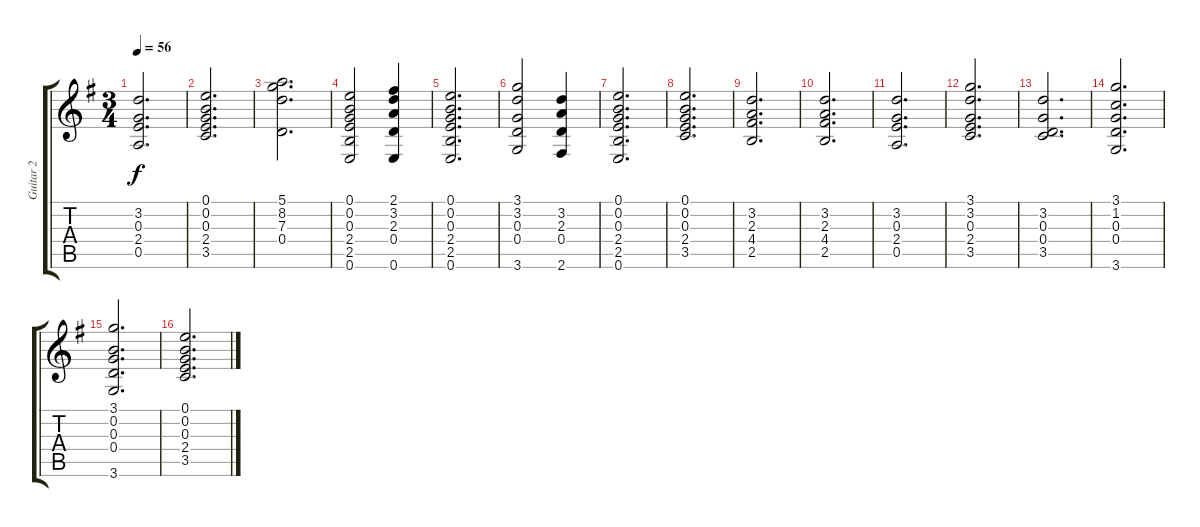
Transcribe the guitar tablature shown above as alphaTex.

\track ("Guitar 2" "Guitar 2") {instrument acousticguitarsteel}
\staff {score tabs}
\tuning (E4 B3 G3 D3 A2 E2) {hide}
\ts (3 4)
\tempo 56
\clef g2
\ks g
(3.2 0.3 2.4 0.5).2{d dy f} |
(0.1 0.2 0.3 2.4 3.5).2{d} |
(5.1 8.2 7.3 0.4).2{d} |
(0.1 0.2 0.3 2.4 2.5 0.6).2 (2.1 3.2 2.3 0.4 0.6).4 |
(0.1 0.2 0.3 2.4 2.5 0.6).2{d} |
(3.1 3.2 0.3 0.4 3.6).2 (3.2 2.3 0.4 2.6).4 |
(0.1 0.2 0.3 2.4 2.5 0.6).2{d} |
(0.1 0.2 0.3 2.4 3.5).2{d} |
(3.2 2.3 4.4 2.5).2{d} |
(3.2 2.3 4.4 2.5).2{d} |
(3.2 0.3 2.4 0.5).2{d} |
(3.1 3.2 0.3 2.4 3.5).2{d} |
(3.2 0.3 0.4 3.5).2{d} |
(3.1 1.2 0.3 0.4 3.6).2{d} |
(3.1 0.2 0.3 0.4 3.6).2{d} |
(0.1 0.2 0.3 2.4 3.5).2{d}
